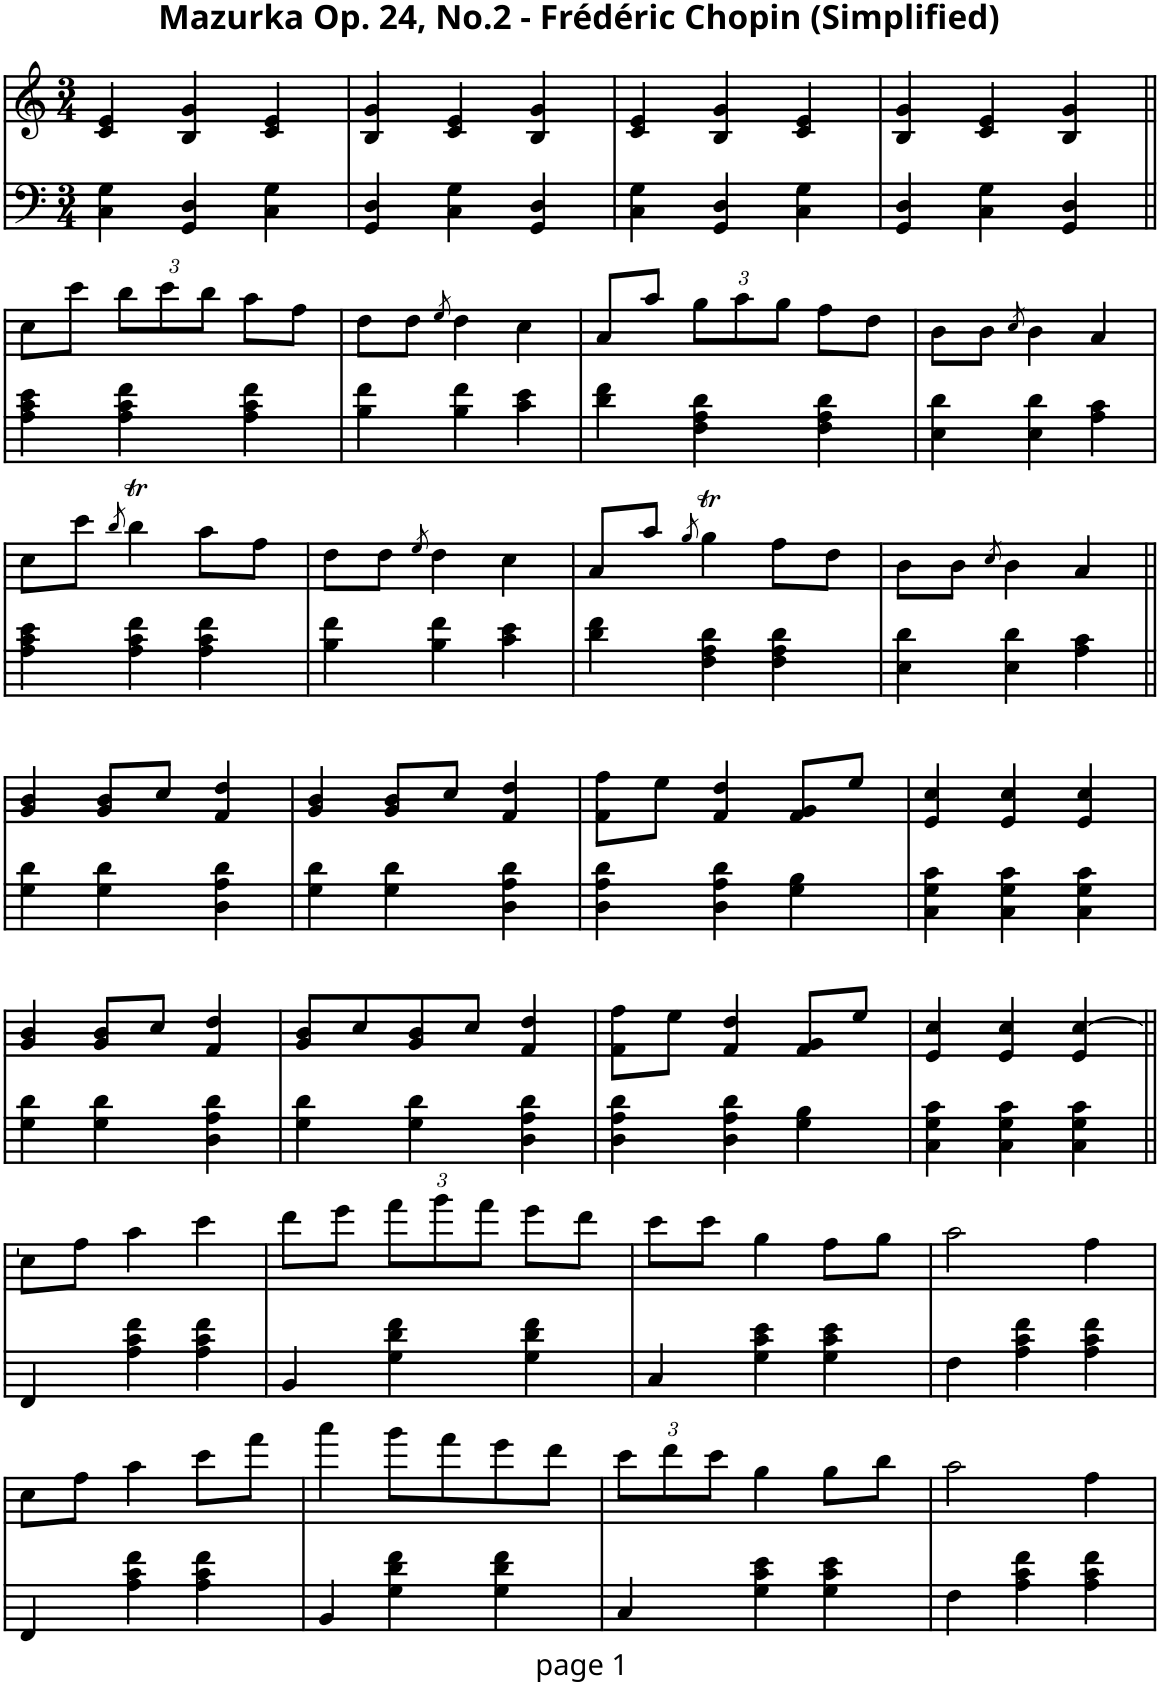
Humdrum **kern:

**kern	**kern
*part1	*part1
*staff2	*staff1
*I"Piano	*
*I'Pno.	*
*clefF4	*clefG2
*k[]	*k[]
*M3/4	*M3/4
=1	=1
4C\ 4G\	4c/ 4e/
4GG/ 4D/	4B/ 4g/
4C\ 4G\	4c/ 4e/
=2	=2
4GG/ 4D/	4B/ 4g/
4C\ 4G\	4c/ 4e/
4GG/ 4D/	4B/ 4g/
=3	=3
4C\ 4G\	4c/ 4e/
4GG/ 4D/	4B/ 4g/
4C\ 4G\	4c/ 4e/
=4	=4
4GG/ 4D/	4B/ 4g/
4C\ 4G\	4c/ 4e/
4GG/ 4D/	4B/ 4g/
!!LO:LB:g=z
=5||	=5||
4A\ 4c\ 4e\	8cc\L
.	8ccc\J
*	*Xbrackettup
4A\ 4c\ 4f\	12bb\L
.	12ccc\
.	12bb\J
4A\ 4c\ 4f\	8aa\L
.	8ff\J
=6	=6
4B\ 4f\	8dd\L
.	8dd\J
.	8qee/
4B\ 4f\	4dd\
4c\ 4e\	4cc\
=7	=7
4d\ 4f\	8a/L
.	8aa/J
4F\ 4A\ 4d\	12gg\L
.	12aa\
.	12gg\J
4F\ 4A\ 4d\	8ff\L
.	8dd\J
=8	=8
4E\ 4d\	8b\L
.	8b\J
.	8qcc/
4E\ 4d\	4b\
4A\ 4c\	4a/
!!LO:LB:g=z
=9	=9
4A\ 4c\ 4e\	8cc\L
.	8ccc\J
.	8qbb/
4A\ 4c\ 4f\	4bbt\
4A\ 4c\ 4f\	8aa\L
.	8ff\J
=10	=10
4B\ 4f\	8dd\L
.	8dd\J
.	8qee/
4B\ 4f\	4dd\
4c\ 4e\	4cc\
=11	=11
4d\ 4f\	8a/L
.	8aa/J
.	8qgg/
4F\ 4A\ 4d\	4ggT\
4F\ 4A\ 4d\	8ff\L
.	8dd\J
=12	=12
4E\ 4d\	8b\L
.	8b\J
.	8qcc/
4E\ 4d\	4b\
4A\ 4c\	4a/
!!LO:LB:g=z
=13||	=13||
4G\ 4d\	4g/ 4b/
4G\ 4d\	8g/ 8b/L
.	8cc/J
4D\ 4A\ 4d\	4f/ 4dd/
=14	=14
4G\ 4d\	4g/ 4b/
4G\ 4d\	8g/ 8b/L
.	8cc/J
4D\ 4A\ 4d\	4f/ 4dd/
=15	=15
4D\ 4A\ 4d\	8f\ 8ff\L
.	8ee\J
4D\ 4A\ 4d\	4f/ 4dd/
4G\ 4B\	8f/ 8g/L
.	8ee/J
=16	=16
4C\ 4G\ 4c\	4e/ 4cc/
4C\ 4G\ 4c\	4e/ 4cc/
4C\ 4G\ 4c\	4e/ 4cc/
!!LO:LB:g=z
=17	=17
4G\ 4d\	4g/ 4b/
4G\ 4d\	8g/ 8b/L
.	8cc/J
4D\ 4A\ 4d\	4f/ 4dd/
=18	=18
4G\ 4d\	8g/ 8b/L
.	8cc/
4G\ 4d\	8g/ 8b/
.	8cc/J
4D\ 4A\ 4d\	4f/ 4dd/
=19	=19
4D\ 4A\ 4d\	8f\ 8ff\L
.	8ee\J
4D\ 4A\ 4d\	4f/ 4dd/
4G\ 4B\	8f/ 8g/L
.	8ee/J
=20	=20
4C\ 4G\ 4c\	4e/ 4cc/
4C\ 4G\ 4c\	4e/ 4cc/
4C\ 4G\ 4c\	4e/ [4cc/
!!LO:LB:g=z
=21||	=21||
4FF/	8cc\L]
.	8ff\J
4A\ 4c\ 4f\	4aa\
4A\ 4c\ 4f\	4ccc\
=22	=22
4BB/	8ddd\L
.	8eee\J
4G\ 4d\ 4f\	12fff\L
.	12ggg\
.	12fff\J
4G\ 4d\ 4f\	8eee\L
.	8ddd\J
=23	=23
4C/	8ccc\L
.	8ccc\J
4G\ 4c\ 4e\	4gg\
4G\ 4c\ 4e\	8ff\L
.	8gg\J
=24	=24
4F\	2aa\
4A\ 4c\ 4f\	.
4A\ 4c\ 4f\	4ff\
!!LO:LB:g=z
=25	=25
4FF/	8cc\L
.	8ff\J
4A\ 4c\ 4f\	4aa\
4A\ 4c\ 4f\	8ccc\L
.	8fff\J
=26	=26
4BB/	4aaa\
4G\ 4d\ 4f\	8ggg\L
.	8fff\
4G\ 4d\ 4f\	8eee\
.	8ddd\J
=27	=27
4C/	12ccc\L
.	12ddd\
.	12ccc\J
4G\ 4c\ 4e\	4gg\
4G\ 4c\ 4e\	8gg\L
.	8bb\J
=28	=28
4F\	2aa\
4A\ 4c\ 4f\	.
4A\ 4c\ 4f\	4ff\
=	=
*-	*-
